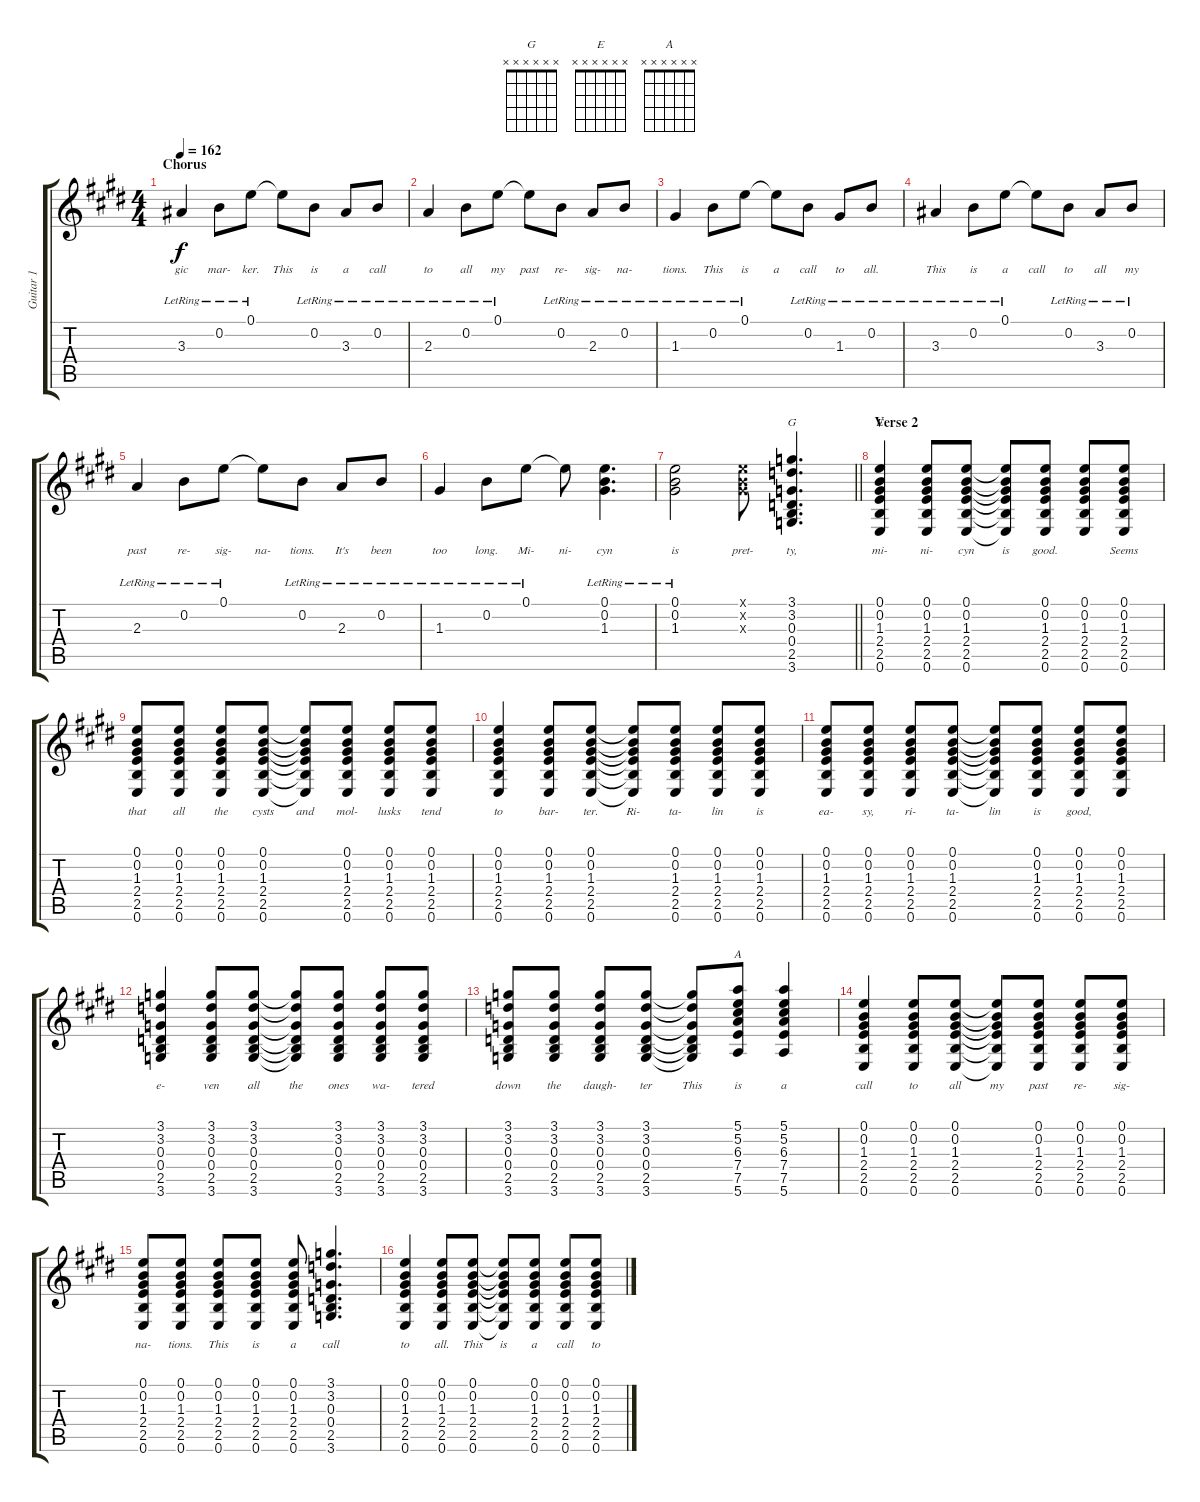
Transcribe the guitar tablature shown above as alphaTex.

\track ("Guitar 1" "Guitar 1") {instrument electricguitarclean}
\staff {score tabs}
\tuning (E4 B3 G3 D3 A2 E2) {hide}
\chord ("G" x x x x x x)
\chord ("E" x x x x x x)
\chord ("A" x x x x x x)
\ts (4 4)
\section ("" "Chorus")
\tempo 162
\clef g2
\ks e
3.3{lr}.4{lyrics (0 "gic") lyrics (1 "") lyrics (2 "") lyrics (3 "") lyrics (4 "") dy f} 0.2{lr}.8{lyrics (0 "mar-") lyrics (1 "") lyrics (2 "") lyrics (3 "") lyrics (4 "")} 0.1{lr}.8{lyrics (0 "ker.") lyrics (1 "") lyrics (2 "") lyrics (3 "") lyrics (4 "")} 0.1{t}.8{lyrics (0 "This") lyrics (1 "") lyrics (2 "") lyrics (3 "") lyrics (4 "")} 0.2{lr}.8{lyrics (0 "is") lyrics (1 "") lyrics (2 "") lyrics (3 "") lyrics (4 "")} 3.3{lr}.8{lyrics (0 "a") lyrics (1 "") lyrics (2 "") lyrics (3 "") lyrics (4 "")} 0.2{lr}.8{lyrics (0 "call") lyrics (1 "") lyrics (2 "") lyrics (3 "") lyrics (4 "")} |
2.3{lr}.4{lyrics (0 "to") lyrics (1 "") lyrics (2 "") lyrics (3 "") lyrics (4 "")} 0.2{lr}.8{lyrics (0 "all") lyrics (1 "") lyrics (2 "") lyrics (3 "") lyrics (4 "")} 0.1{lr}.8{lyrics (0 "my") lyrics (1 "") lyrics (2 "") lyrics (3 "") lyrics (4 "")} 0.1{t}.8{lyrics (0 "past") lyrics (1 "") lyrics (2 "") lyrics (3 "") lyrics (4 "")} 0.2{lr}.8{lyrics (0 "re-") lyrics (1 "") lyrics (2 "") lyrics (3 "") lyrics (4 "")} 2.3{lr}.8{lyrics (0 "sig-") lyrics (1 "") lyrics (2 "") lyrics (3 "") lyrics (4 "")} 0.2{lr}.8{lyrics (0 "na-") lyrics (1 "") lyrics (2 "") lyrics (3 "") lyrics (4 "")} |
1.3{lr}.4{lyrics (0 "tions.") lyrics (1 "") lyrics (2 "") lyrics (3 "") lyrics (4 "")} 0.2{lr}.8{lyrics (0 "This") lyrics (1 "") lyrics (2 "") lyrics (3 "") lyrics (4 "")} 0.1{lr}.8{lyrics (0 "is") lyrics (1 "") lyrics (2 "") lyrics (3 "") lyrics (4 "")} 0.1{t}.8{lyrics (0 "a") lyrics (1 "") lyrics (2 "") lyrics (3 "") lyrics (4 "")} 0.2{lr}.8{lyrics (0 "call") lyrics (1 "") lyrics (2 "") lyrics (3 "") lyrics (4 "")} 1.3{lr}.8{lyrics (0 "to") lyrics (1 "") lyrics (2 "") lyrics (3 "") lyrics (4 "")} 0.2{lr}.8{lyrics (0 "all.") lyrics (1 "") lyrics (2 "") lyrics (3 "") lyrics (4 "")} |
3.3{lr}.4{lyrics (0 "This") lyrics (1 "") lyrics (2 "") lyrics (3 "") lyrics (4 "")} 0.2{lr}.8{lyrics (0 "is") lyrics (1 "") lyrics (2 "") lyrics (3 "") lyrics (4 "")} 0.1{lr}.8{lyrics (0 "a") lyrics (1 "") lyrics (2 "") lyrics (3 "") lyrics (4 "")} 0.1{t}.8{lyrics (0 "call") lyrics (1 "") lyrics (2 "") lyrics (3 "") lyrics (4 "")} 0.2{lr}.8{lyrics (0 "to") lyrics (1 "") lyrics (2 "") lyrics (3 "") lyrics (4 "")} 3.3{lr}.8{lyrics (0 "all") lyrics (1 "") lyrics (2 "") lyrics (3 "") lyrics (4 "")} 0.2{lr}.8{lyrics (0 "my") lyrics (1 "") lyrics (2 "") lyrics (3 "") lyrics (4 "")} |
2.3{lr}.4{lyrics (0 "past") lyrics (1 "") lyrics (2 "") lyrics (3 "") lyrics (4 "")} 0.2{lr}.8{lyrics (0 "re-") lyrics (1 "") lyrics (2 "") lyrics (3 "") lyrics (4 "")} 0.1{lr}.8{lyrics (0 "sig-") lyrics (1 "") lyrics (2 "") lyrics (3 "") lyrics (4 "")} 0.1{t}.8{lyrics (0 "na-") lyrics (1 "") lyrics (2 "") lyrics (3 "") lyrics (4 "")} 0.2{lr}.8{lyrics (0 "tions.") lyrics (1 "") lyrics (2 "") lyrics (3 "") lyrics (4 "")} 2.3{lr}.8{lyrics (0 "It's") lyrics (1 "") lyrics (2 "") lyrics (3 "") lyrics (4 "")} 0.2{lr}.8{lyrics (0 "been") lyrics (1 "") lyrics (2 "") lyrics (3 "") lyrics (4 "")} |
1.3{lr}.4{lyrics (0 "too") lyrics (1 "") lyrics (2 "") lyrics (3 "") lyrics (4 "")} 0.2{lr}.8{lyrics (0 "long.") lyrics (1 "") lyrics (2 "") lyrics (3 "") lyrics (4 "")} 0.1{lr}.8{lyrics (0 "Mi-") lyrics (1 "") lyrics (2 "") lyrics (3 "") lyrics (4 "")} 0.1{t}.8{lyrics (0 "ni-") lyrics (1 "") lyrics (2 "") lyrics (3 "") lyrics (4 "")} (0.1{lr} 0.2{lr} 1.3{lr}).4{d lyrics (0 "cyn") lyrics (1 "") lyrics (2 "") lyrics (3 "") lyrics (4 "")} |
\barLineRight lightlight
(0.1{lr} 0.2{lr} 1.3{lr}).2{lyrics (0 "is") lyrics (1 "") lyrics (2 "") lyrics (3 "") lyrics (4 "")} (0.1{x} 0.2{x} 1.3{x}).8{lyrics (0 "pret-") lyrics (1 "") lyrics (2 "") lyrics (3 "") lyrics (4 "")} (3.1 3.2 0.3 0.4 2.5 3.6).4{d ch "G" lyrics (0 "ty,") lyrics (1 "") lyrics (2 "") lyrics (3 "") lyrics (4 "")} |
\section ("" "Verse 2")
(0.1 0.2 1.3 2.4 2.5 0.6).4{ch "E" lyrics (0 "mi-") lyrics (1 "") lyrics (2 "") lyrics (3 "") lyrics (4 "")} (0.1 0.2 1.3 2.4 2.5 0.6).8{lyrics (0 "ni-") lyrics (1 "") lyrics (2 "") lyrics (3 "") lyrics (4 "")} (0.1 0.2 1.3 2.4 2.5 0.6).8{lyrics (0 "cyn") lyrics (1 "") lyrics (2 "") lyrics (3 "") lyrics (4 "")} (0.1{t} 0.2{t} 1.3{t} 2.4{t} 2.5{t} 0.6{t}).8{lyrics (0 "is") lyrics (1 "") lyrics (2 "") lyrics (3 "") lyrics (4 "")} (0.1 0.2 1.3 2.4 2.5 0.6).8{lyrics (0 "good.") lyrics (1 "") lyrics (2 "") lyrics (3 "") lyrics (4 "")} (0.1 0.2 1.3 2.4 2.5 0.6).8{lyrics (0 "") lyrics (1 "") lyrics (2 "") lyrics (3 "") lyrics (4 "")} (0.1 0.2 1.3 2.4 2.5 0.6).8{lyrics (0 "Seems") lyrics (1 "") lyrics (2 "") lyrics (3 "") lyrics (4 "")} |
(0.1 0.2 1.3 2.4 2.5 0.6).8{lyrics (0 "that") lyrics (1 "") lyrics (2 "") lyrics (3 "") lyrics (4 "")} (0.1 0.2 1.3 2.4 2.5 0.6).8{lyrics (0 "all") lyrics (1 "") lyrics (2 "") lyrics (3 "") lyrics (4 "")} (0.1 0.2 1.3 2.4 2.5 0.6).8{lyrics (0 "the") lyrics (1 "") lyrics (2 "") lyrics (3 "") lyrics (4 "")} (0.1 0.2 1.3 2.4 2.5 0.6).8{lyrics (0 "cysts") lyrics (1 "") lyrics (2 "") lyrics (3 "") lyrics (4 "")} (0.1{t} 0.2{t} 1.3{t} 2.4{t} 2.5{t} 0.6{t}).8{lyrics (0 "and") lyrics (1 "") lyrics (2 "") lyrics (3 "") lyrics (4 "")} (0.1 0.2 1.3 2.4 2.5 0.6).8{lyrics (0 "mol-") lyrics (1 "") lyrics (2 "") lyrics (3 "") lyrics (4 "")} (0.1 0.2 1.3 2.4 2.5 0.6).8{lyrics (0 "lusks") lyrics (1 "") lyrics (2 "") lyrics (3 "") lyrics (4 "")} (0.1 0.2 1.3 2.4 2.5 0.6).8{lyrics (0 "tend") lyrics (1 "") lyrics (2 "") lyrics (3 "") lyrics (4 "")} |
(0.1 0.2 1.3 2.4 2.5 0.6).4{lyrics (0 "to") lyrics (1 "") lyrics (2 "") lyrics (3 "") lyrics (4 "")} (0.1 0.2 1.3 2.4 2.5 0.6).8{lyrics (0 "bar-") lyrics (1 "") lyrics (2 "") lyrics (3 "") lyrics (4 "")} (0.1 0.2 1.3 2.4 2.5 0.6).8{lyrics (0 "ter.") lyrics (1 "") lyrics (2 "") lyrics (3 "") lyrics (4 "")} (0.1{t} 0.2{t} 1.3{t} 2.4{t} 2.5{t} 0.6{t}).8{lyrics (0 "Ri-") lyrics (1 "") lyrics (2 "") lyrics (3 "") lyrics (4 "")} (0.1 0.2 1.3 2.4 2.5 0.6).8{lyrics (0 "ta-") lyrics (1 "") lyrics (2 "") lyrics (3 "") lyrics (4 "")} (0.1 0.2 1.3 2.4 2.5 0.6).8{lyrics (0 "lin") lyrics (1 "") lyrics (2 "") lyrics (3 "") lyrics (4 "")} (0.1 0.2 1.3 2.4 2.5 0.6).8{lyrics (0 "is") lyrics (1 "") lyrics (2 "") lyrics (3 "") lyrics (4 "")} |
(0.1 0.2 1.3 2.4 2.5 0.6).8{lyrics (0 "ea-") lyrics (1 "") lyrics (2 "") lyrics (3 "") lyrics (4 "")} (0.1 0.2 1.3 2.4 2.5 0.6).8{lyrics (0 "sy,") lyrics (1 "") lyrics (2 "") lyrics (3 "") lyrics (4 "")} (0.1 0.2 1.3 2.4 2.5 0.6).8{lyrics (0 "ri-") lyrics (1 "") lyrics (2 "") lyrics (3 "") lyrics (4 "")} (0.1 0.2 1.3 2.4 2.5 0.6).8{lyrics (0 "ta-") lyrics (1 "") lyrics (2 "") lyrics (3 "") lyrics (4 "")} (0.1{t} 0.2{t} 1.3{t} 2.4{t} 2.5{t} 0.6{t}).8{lyrics (0 "lin") lyrics (1 "") lyrics (2 "") lyrics (3 "") lyrics (4 "")} (0.1 0.2 1.3 2.4 2.5 0.6).8{lyrics (0 "is") lyrics (1 "") lyrics (2 "") lyrics (3 "") lyrics (4 "")} (0.1 0.2 1.3 2.4 2.5 0.6).8{lyrics (0 "good,") lyrics (1 "") lyrics (2 "") lyrics (3 "") lyrics (4 "")} (0.1 0.2 1.3 2.4 2.5 0.6).8{lyrics (0 "") lyrics (1 "") lyrics (2 "") lyrics (3 "") lyrics (4 "")} |
(3.1 3.2 0.3 0.4 2.5 3.6).4{lyrics (0 "e-") lyrics (1 "") lyrics (2 "") lyrics (3 "") lyrics (4 "")} (3.1 3.2 0.3 0.4 2.5 3.6).8{lyrics (0 "ven") lyrics (1 "") lyrics (2 "") lyrics (3 "") lyrics (4 "")} (3.1 3.2 0.3 0.4 2.5 3.6).8{lyrics (0 "all") lyrics (1 "") lyrics (2 "") lyrics (3 "") lyrics (4 "")} (3.1{t} 3.2{t} 0.3{t} 0.4{t} 2.5{t} 3.6{t}).8{lyrics (0 "the") lyrics (1 "") lyrics (2 "") lyrics (3 "") lyrics (4 "")} (3.1 3.2 0.3 0.4 2.5 3.6).8{lyrics (0 "ones") lyrics (1 "") lyrics (2 "") lyrics (3 "") lyrics (4 "")} (3.1 3.2 0.3 0.4 2.5 3.6).8{lyrics (0 "wa-") lyrics (1 "") lyrics (2 "") lyrics (3 "") lyrics (4 "")} (3.1 3.2 0.3 0.4 2.5 3.6).8{lyrics (0 "tered") lyrics (1 "") lyrics (2 "") lyrics (3 "") lyrics (4 "")} |
(3.1 3.2 0.3 0.4 2.5 3.6).8{lyrics (0 "down") lyrics (1 "") lyrics (2 "") lyrics (3 "") lyrics (4 "")} (3.1 3.2 0.3 0.4 2.5 3.6).8{lyrics (0 "the") lyrics (1 "") lyrics (2 "") lyrics (3 "") lyrics (4 "")} (3.1 3.2 0.3 0.4 2.5 3.6).8{lyrics (0 "daugh-") lyrics (1 "") lyrics (2 "") lyrics (3 "") lyrics (4 "")} (3.1 3.2 0.3 0.4 2.5 3.6).8{lyrics (0 "ter") lyrics (1 "") lyrics (2 "") lyrics (3 "") lyrics (4 "")} (3.1{t} 3.2{t} 0.3{t} 0.4{t} 2.5{t} 3.6{t}).8{lyrics (0 "This") lyrics (1 "") lyrics (2 "") lyrics (3 "") lyrics (4 "")} (5.1 5.2 6.3 7.4 7.5 5.6).8{ch "A" lyrics (0 "is") lyrics (1 "") lyrics (2 "") lyrics (3 "") lyrics (4 "")} (5.1 5.2 6.3 7.4 7.5 5.6).4{lyrics (0 "a") lyrics (1 "") lyrics (2 "") lyrics (3 "") lyrics (4 "")} |
(0.1 0.2 1.3 2.4 2.5 0.6).4{lyrics (0 "call") lyrics (1 "") lyrics (2 "") lyrics (3 "") lyrics (4 "")} (0.1 0.2 1.3 2.4 2.5 0.6).8{lyrics (0 "to") lyrics (1 "") lyrics (2 "") lyrics (3 "") lyrics (4 "")} (0.1 0.2 1.3 2.4 2.5 0.6).8{lyrics (0 "all") lyrics (1 "") lyrics (2 "") lyrics (3 "") lyrics (4 "")} (0.1{t} 0.2{t} 1.3{t} 2.4{t} 2.5{t} 0.6{t}).8{lyrics (0 "my") lyrics (1 "") lyrics (2 "") lyrics (3 "") lyrics (4 "")} (0.1 0.2 1.3 2.4 2.5 0.6).8{lyrics (0 "past") lyrics (1 "") lyrics (2 "") lyrics (3 "") lyrics (4 "")} (0.1 0.2 1.3 2.4 2.5 0.6).8{lyrics (0 "re-") lyrics (1 "") lyrics (2 "") lyrics (3 "") lyrics (4 "")} (0.1 0.2 1.3 2.4 2.5 0.6).8{lyrics (0 "sig-") lyrics (1 "") lyrics (2 "") lyrics (3 "") lyrics (4 "")} |
(0.1 0.2 1.3 2.4 2.5 0.6).8{lyrics (0 "na-") lyrics (1 "") lyrics (2 "") lyrics (3 "") lyrics (4 "")} (0.1 0.2 1.3 2.4 2.5 0.6).8{lyrics (0 "tions.") lyrics (1 "") lyrics (2 "") lyrics (3 "") lyrics (4 "")} (0.1 0.2 1.3 2.4 2.5 0.6).8{lyrics (0 "This") lyrics (1 "") lyrics (2 "") lyrics (3 "") lyrics (4 "")} (0.1 0.2 1.3 2.4 2.5 0.6).8{lyrics (0 "is") lyrics (1 "") lyrics (2 "") lyrics (3 "") lyrics (4 "")} (0.1 0.2 1.3 2.4 2.5 0.6).8{lyrics (0 "a") lyrics (1 "") lyrics (2 "") lyrics (3 "") lyrics (4 "")} (3.1 3.2 0.3 0.4 2.5 3.6).4{d lyrics (0 "call") lyrics (1 "") lyrics (2 "") lyrics (3 "") lyrics (4 "")} |
(0.1 0.2 1.3 2.4 2.5 0.6).4{lyrics (0 "to") lyrics (1 "") lyrics (2 "") lyrics (3 "") lyrics (4 "")} (0.1 0.2 1.3 2.4 2.5 0.6).8{lyrics (0 "all.") lyrics (1 "") lyrics (2 "") lyrics (3 "") lyrics (4 "")} (0.1 0.2 1.3 2.4 2.5 0.6).8{lyrics (0 "This") lyrics (1 "") lyrics (2 "") lyrics (3 "") lyrics (4 "")} (0.1{t} 0.2{t} 1.3{t} 2.4{t} 2.5{t} 0.6{t}).8{lyrics (0 "is") lyrics (1 "") lyrics (2 "") lyrics (3 "") lyrics (4 "")} (0.1 0.2 1.3 2.4 2.5 0.6).8{lyrics (0 "a") lyrics (1 "") lyrics (2 "") lyrics (3 "") lyrics (4 "")} (0.1 0.2 1.3 2.4 2.5 0.6).8{lyrics (0 "call") lyrics (1 "") lyrics (2 "") lyrics (3 "") lyrics (4 "")} (0.1 0.2 1.3 2.4 2.5 0.6).8{lyrics (0 "to") lyrics (1 "") lyrics (2 "") lyrics (3 "") lyrics (4 "")}
